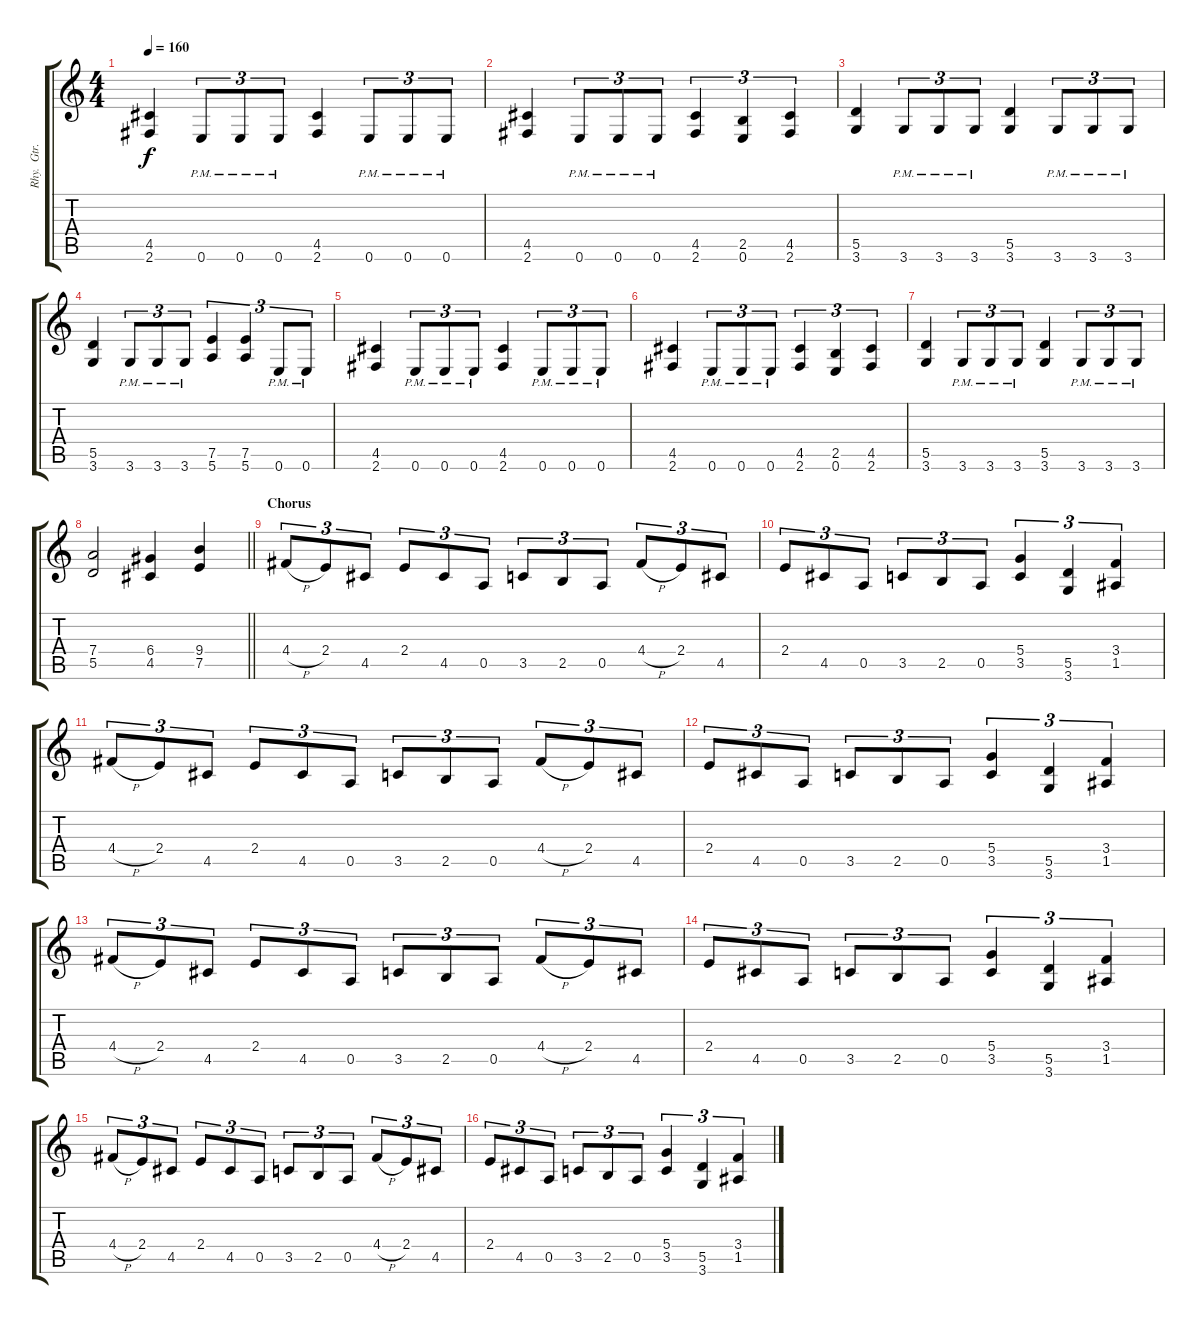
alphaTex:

\track ("Rhy.  Gtr. 1" "Rhy.  Gtr.") {instrument distortionguitar}
\staff {score tabs}
\tuning (E4 B3 G3 D3 A2 E2) {hide}
\ts (4 4)
\tempo 160
\clef g2
\ks c
(4.5 2.6).4{dy f} 0.6{pm}.8{tu (3 2)} 0.6{pm}.8{tu (3 2)} 0.6{pm}.8{tu (3 2)} (4.5 2.6).4 0.6{pm}.8{tu (3 2)} 0.6{pm}.8{tu (3 2)} 0.6{pm}.8{tu (3 2)} |
(4.5 2.6).4 0.6{pm}.8{tu (3 2)} 0.6{pm}.8{tu (3 2)} 0.6{pm}.8{tu (3 2)} (4.5 2.6).4{tu (3 2)} (2.5 0.6).4{tu (3 2)} (4.5 2.6).4{tu (3 2)} |
(5.5 3.6).4 3.6{pm}.8{tu (3 2)} 3.6{pm}.8{tu (3 2)} 3.6{pm}.8{tu (3 2)} (5.5 3.6).4 3.6{pm}.8{tu (3 2)} 3.6{pm}.8{tu (3 2)} 3.6{pm}.8{tu (3 2)} |
(5.5 3.6).4 3.6{pm}.8{tu (3 2)} 3.6{pm}.8{tu (3 2)} 3.6{pm}.8{tu (3 2)} (7.5 5.6).4{tu (3 2)} (7.5 5.6).4{tu (3 2)} 0.6{pm}.8{tu (3 2)} 0.6{pm}.8{tu (3 2)} |
(4.5 2.6).4 0.6{pm}.8{tu (3 2)} 0.6{pm}.8{tu (3 2)} 0.6{pm}.8{tu (3 2)} (4.5 2.6).4 0.6{pm}.8{tu (3 2)} 0.6{pm}.8{tu (3 2)} 0.6{pm}.8{tu (3 2)} |
(4.5 2.6).4 0.6{pm}.8{tu (3 2)} 0.6{pm}.8{tu (3 2)} 0.6{pm}.8{tu (3 2)} (4.5 2.6).4{tu (3 2)} (2.5 0.6).4{tu (3 2)} (4.5 2.6).4{tu (3 2)} |
(5.5 3.6).4 3.6{pm}.8{tu (3 2)} 3.6{pm}.8{tu (3 2)} 3.6{pm}.8{tu (3 2)} (5.5 3.6).4 3.6{pm}.8{tu (3 2)} 3.6{pm}.8{tu (3 2)} 3.6{pm}.8{tu (3 2)} |
\barLineRight lightlight
(7.4 5.5).2 (6.4 4.5).4 (9.4 7.5).4 |
\section ("" "Chorus")
4.4{h}.8{tu (3 2)} 2.4.8{tu (3 2)} 4.5.8{tu (3 2)} 2.4.8{tu (3 2)} 4.5.8{tu (3 2)} 0.5.8{tu (3 2)} 3.5.8{tu (3 2)} 2.5.8{tu (3 2)} 0.5.8{tu (3 2)} 4.4{h}.8{tu (3 2)} 2.4.8{tu (3 2)} 4.5.8{tu (3 2)} |
2.4.8{tu (3 2)} 4.5.8{tu (3 2)} 0.5.8{tu (3 2)} 3.5.8{tu (3 2)} 2.5.8{tu (3 2)} 0.5.8{tu (3 2)} (5.4 3.5).4{tu (3 2)} (5.5 3.6).4{tu (3 2)} (3.4 1.5).4{tu (3 2)} |
4.4{h}.8{tu (3 2)} 2.4.8{tu (3 2)} 4.5.8{tu (3 2)} 2.4.8{tu (3 2)} 4.5.8{tu (3 2)} 0.5.8{tu (3 2)} 3.5.8{tu (3 2)} 2.5.8{tu (3 2)} 0.5.8{tu (3 2)} 4.4{h}.8{tu (3 2)} 2.4.8{tu (3 2)} 4.5.8{tu (3 2)} |
2.4.8{tu (3 2)} 4.5.8{tu (3 2)} 0.5.8{tu (3 2)} 3.5.8{tu (3 2)} 2.5.8{tu (3 2)} 0.5.8{tu (3 2)} (5.4 3.5).4{tu (3 2)} (5.5 3.6).4{tu (3 2)} (3.4 1.5).4{tu (3 2)} |
4.4{h}.8{tu (3 2)} 2.4.8{tu (3 2)} 4.5.8{tu (3 2)} 2.4.8{tu (3 2)} 4.5.8{tu (3 2)} 0.5.8{tu (3 2)} 3.5.8{tu (3 2)} 2.5.8{tu (3 2)} 0.5.8{tu (3 2)} 4.4{h}.8{tu (3 2)} 2.4.8{tu (3 2)} 4.5.8{tu (3 2)} |
2.4.8{tu (3 2)} 4.5.8{tu (3 2)} 0.5.8{tu (3 2)} 3.5.8{tu (3 2)} 2.5.8{tu (3 2)} 0.5.8{tu (3 2)} (5.4 3.5).4{tu (3 2)} (5.5 3.6).4{tu (3 2)} (3.4 1.5).4{tu (3 2)} |
4.4{h}.8{tu (3 2)} 2.4.8{tu (3 2)} 4.5.8{tu (3 2)} 2.4.8{tu (3 2)} 4.5.8{tu (3 2)} 0.5.8{tu (3 2)} 3.5.8{tu (3 2)} 2.5.8{tu (3 2)} 0.5.8{tu (3 2)} 4.4{h}.8{tu (3 2)} 2.4.8{tu (3 2)} 4.5.8{tu (3 2)} |
2.4.8{tu (3 2)} 4.5.8{tu (3 2)} 0.5.8{tu (3 2)} 3.5.8{tu (3 2)} 2.5.8{tu (3 2)} 0.5.8{tu (3 2)} (5.4 3.5).4{tu (3 2)} (5.5 3.6).4{tu (3 2)} (3.4 1.5).4{tu (3 2)}
